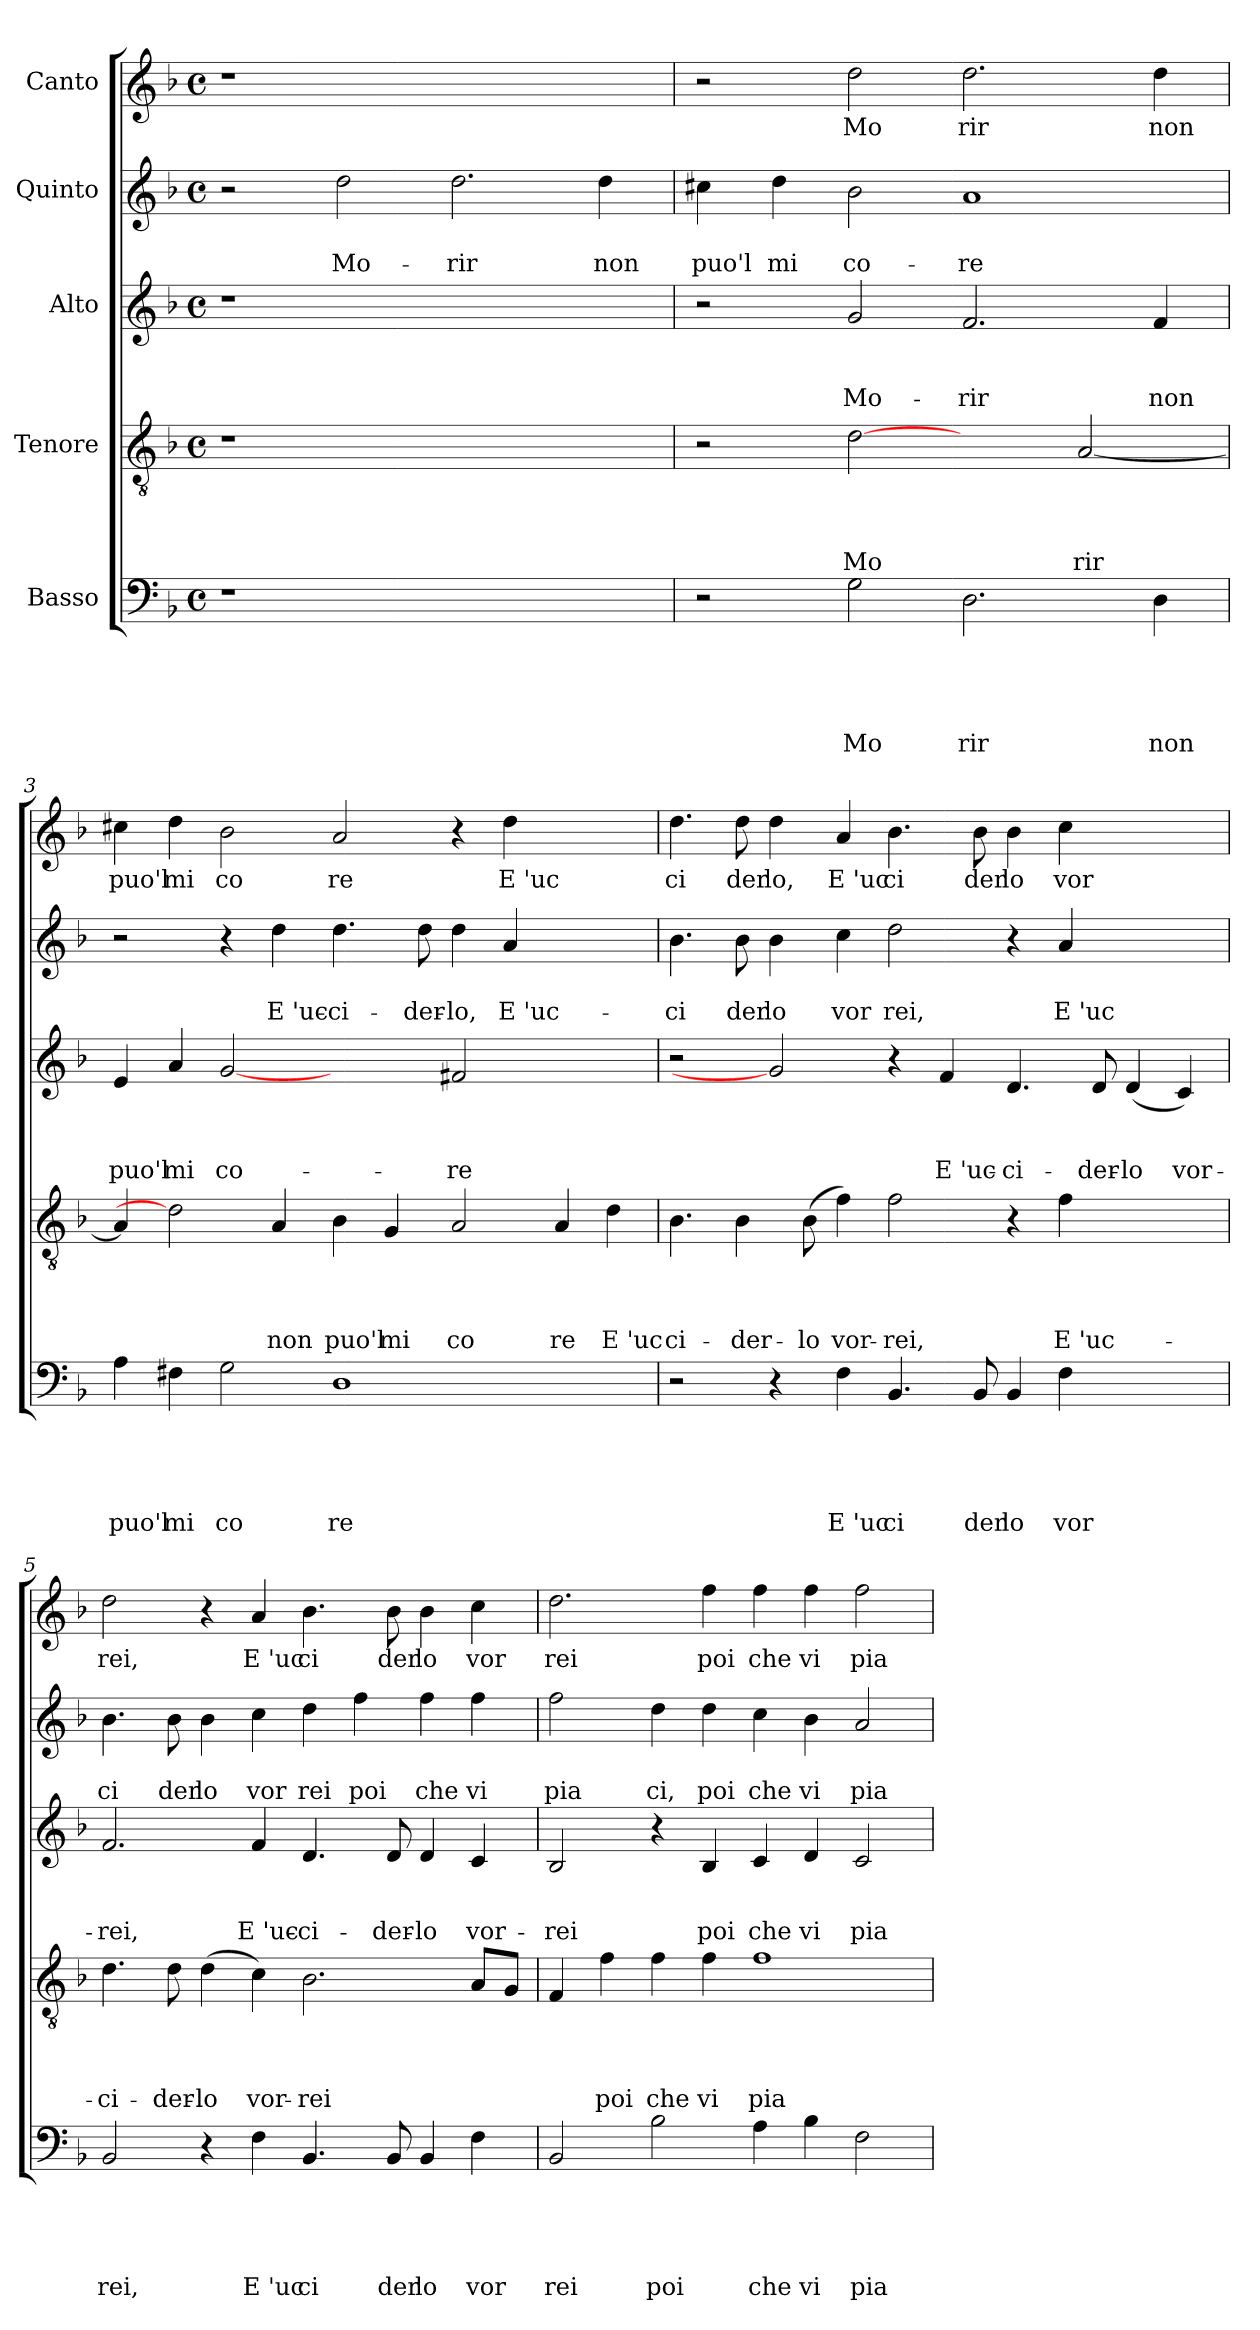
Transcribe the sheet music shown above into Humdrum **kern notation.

**kern	**text	**text	**text	**text	**text	**kern	**text	**text	**text	**text	**kern	**text	**text	**text	**kern	**text	**text	**kern	**text
*part5	*part5	*part5	*part5	*part5	*part5	*part4	*part4	*part4	*part4	*part4	*part3	*part3	*part3	*part3	*part2	*part2	*part2	*part1	*part1
*staff5	*staff5	*staff5	*staff5	*staff5	*staff5	*staff4	*staff4	*staff4	*staff4	*staff4	*staff3	*staff3	*staff3	*staff3	*staff2	*staff2	*staff2	*staff1	*staff1
*I"Basso	*	*	*	*	*	*I"Tenore	*	*	*	*	*I"Alto	*	*	*	*I"Quinto	*	*	*I"Canto	*
*clefF4	*	*	*	*	*	*clefGv2	*	*	*	*	*clefG2	*	*	*	*clefG2	*	*	*clefG2	*
*k[b-]	*	*	*	*	*	*k[b-]	*	*	*	*	*k[b-]	*	*	*	*k[b-]	*	*	*k[b-]	*
*F:	*	*	*	*	*	*F:	*	*	*	*	*F:	*	*	*	*F:	*	*	*F:	*
*M4/4	*	*	*	*	*	*M4/4	*	*	*	*	*M4/4	*	*	*	*M4/4	*	*	*M4/4	*
*met(c)	*	*	*	*	*	*met(c)	*	*	*	*	*met(c)	*	*	*	*met(c)	*	*	*met(c)	*
=1	=1	=1	=1	=1	=1	=1	=1	=1	=1	=1	=1	=1	=1	=1	=1	=1	=1	=1	=1
1r	.	.	.	.	.	1r	.	.	.	.	1r	.	.	.	2r	.	.	1r	.
!	!	!	!	!	!	!	!	!	!	!	!	!	!	!	!	!	!LO:LY:b	!	!
.	.	.	.	.	.	.	.	.	.	.	.	.	.	.	2dd\	.	Mo-	.	.
!	!	!	!	!	!	!	!	!	!	!	!	!	!	!	!	!	!LO:LY:b	!	!
1ryy	.	.	.	.	.	1ryy	.	.	.	.	1ryy	.	.	.	2.dd\	.	-rir	1ryy	.
!	!	!	!	!	!	!	!	!	!	!	!	!	!	!	!	!	!LO:LY:b	!	!
.	.	.	.	.	.	.	.	.	.	.	.	.	.	.	4dd\	.	non	.	.
=2	=2	=2	=2	=2	=2	=2	=2	=2	=2	=2	=2	=2	=2	=2	=2	=2	=2	=2	=2
!	!	!	!	!	!	!	!	!	!	!	!	!	!	!	!	!	!LO:LY:b	!	!
2r	.	.	.	.	.	2r	.	.	.	.	2r	.	.	.	4cc#X\	.	puo'l	2r	.
!	!	!	!	!	!	!	!	!	!	!	!	!	!	!	!	!	!LO:LY:b	!	!
.	.	.	.	.	.	.	.	.	.	.	.	.	.	.	4dd\	.	mi	.	.
!	!	!	!	!	!LO:LY:b	!	!	!	!	!LO:LY:b	!	!	!	!LO:LY:b	!	!	!LO:LY:b	!	!LO:LY:b
2G\	.	.	.	.	Mo	[2d	.	.	.	Mo	2g/	.	.	Mo-	2b-\	.	co-	2dd\	Mo
!	!	!	!	!	!LO:LY:b	!	!	!	!	!	!	!	!	!LO:LY:b	!	!	!LO:LY:b	!	!LO:LY:b
2.D\	.	.	.	.	rir	2ryy	.	.	.	.	2.f/	.	.	-rir	1a	.	-re	2.dd\	rir
!	!	!	!	!	!	!	!	!	!	!LO:LY:b	!	!	!	!	!	!	!	!	!
.	.	.	.	.	.	[<2A/	.	.	.	rir	.	.	.	.	.	.	.	.	.
!	!	!	!	!	!LO:LY:b	!	!	!	!	!	!	!	!	!LO:LY:b	!	!	!	!	!LO:LY:b
4D\	.	.	.	.	non	.	.	.	.	.	4f/	.	.	non	.	.	.	4dd\	non
=3	=3	=3	=3	=3	=3	=3	=3	=3	=3	=3	=3	=3	=3	=3	=3	=3	=3	=3	=3
!	!	!	!	!	!LO:LY:b	!	!	!	!	!	!	!	!	!LO:LY:b	!	!	!	!	!LO:LY:b
4A\	.	.	.	.	puo'l	4A/]	.	.	.	.	4e/	.	.	puo'l	2r	.	.	4cc#X\	puo'l
!	!	!	!	!	!LO:LY:b	!	!	!	!	!	!	!	!	!LO:LY:b	!	!	!	!	!LO:LY:b
4F#X\	.	.	.	.	mi	2d]	.	.	.	.	4a/	.	.	mi	.	.	.	4dd\	mi
!	!	!	!	!	!LO:LY:b	!	!	!	!	!	!	!	!	!LO:LY:b	!	!	!	!	!LO:LY:b
2G\	.	.	.	.	co	.	.	.	.	.	[2g	.	.	co-	4r	.	.	2b-\	co
!	!	!	!	!	!	!	!	!	!	!LO:LY:b	!	!	!	!	!	!	!LO:LY:b:rj	!	!
.	.	.	.	.	.	4A/	.	.	.	non	.	.	.	.	4dd\	.	E 'uc-	.	.
!	!	!	!	!	!LO:LY:b	!	!	!	!	!LO:LY:b	!	!	!	!	!	!	!LO:LY:b	!	!LO:LY:b
1D	.	.	.	.	re	4B-\	.	.	.	puo'l	2ryy	.	.	.	4.dd\	.	-ci-	2a/	re
!	!	!	!	!	!	!	!	!	!	!LO:LY:b	!	!	!	!	!	!	!	!	!
.	.	.	.	.	.	4G/	.	.	.	mi	.	.	.	.	.	.	.	.	.
!	!	!	!	!	!	!	!	!	!	!	!	!	!	!	!	!	!LO:LY:b	!	!
.	.	.	.	.	.	.	.	.	.	.	.	.	.	.	8dd\	.	-der-	.	.
!	!	!	!	!	!	!	!	!	!	!LO:LY:b	!	!	!	!LO:LY:b	!	!	!LO:LY:b	!	!
.	.	.	.	.	.	2A/	.	.	.	co	2f#X/	.	.	-re	4dd\	.	-lo,	4r	.
!	!	!	!	!	!	!	!	!	!	!	!	!	!	!	!	!	!LO:LY:b:rj	!	!LO:LY:b:rj
.	.	.	.	.	.	.	.	.	.	.	.	.	.	.	4a/	.	E 'uc-	4dd\	E 'uc
!	!	!	!	!	!	!	!	!	!	!LO:LY:b	!	!	!	!	!	!	!	!	!
2ryy	.	.	.	.	.	4A/	.	.	.	re	2ryy	.	.	.	2ryy	.	.	2ryy	.
!	!	!	!	!	!	!	!	!	!	!LO:LY:b:rj	!	!	!	!	!	!	!	!	!
.	.	.	.	.	.	4d\	.	.	.	E 'uc	.	.	.	.	.	.	.	.	.
!!LO:LB:g=z
=4	=4	=4	=4	=4	=4	=4	=4	=4	=4	=4	=4	=4	=4	=4	=4	=4	=4	=4	=4
!	!	!	!	!	!	!	!	!	!	!LO:LY:b	!	!	!	!	!	!	!LO:LY:b	!	!LO:LY:b
2r	.	.	.	.	.	4.B-\	.	.	.	ci-	2r	.	.	.	4.b-\	.	-ci	4.dd\	ci
!	!	!	!	!	!	!	!	!	!	!LO:LY:b	!	!	!	!	!	!	!LO:LY:b	!	!LO:LY:b
.	.	.	.	.	.	4B-\	.	.	.	-der-	.	.	.	.	8b-\	.	der	8dd\	der
!	!	!	!	!	!	!	!	!	!	!	!	!	!	!	!	!	!LO:LY:b	!	!LO:LY:b
4r	.	.	.	.	.	.	.	.	.	.	2g]	.	.	.	4b-\	.	lo	4dd\	lo,
!	!	!	!	!	!	!	!	!	!	!LO:LY:b	!	!	!	!	!	!	!	!	!
.	.	.	.	.	.	(>8B-\	.	.	.	-lo	.	.	.	.	.	.	.	.	.
!	!	!	!	!	!LO:LY:b:rj	!	!	!	!	!LO:LY:b	!	!	!	!	!	!	!LO:LY:b	!	!LO:LY:b:rj
4F\	.	.	.	.	E 'uc	4f\)	.	.	.	vor-	.	.	.	.	4cc\	.	vor	4a/	E 'uc
!	!	!	!	!	!LO:LY:b	!	!	!	!	!LO:LY:b	!	!	!	!	!	!	!LO:LY:b	!	!LO:LY:b
4.BB-/	.	.	.	.	ci	2f\	.	.	.	-rei,	4r	.	.	.	2dd\	.	rei,	4.b-\	ci
!	!	!	!	!	!	!	!	!	!	!	!	!	!	!LO:LY:b:rj	!	!	!	!	!
.	.	.	.	.	.	.	.	.	.	.	4f/	.	.	E 'uc-	.	.	.	.	.
!	!	!	!	!	!LO:LY:b	!	!	!	!	!	!	!	!	!	!	!	!	!	!LO:LY:b
8BB-/	.	.	.	.	der	.	.	.	.	.	.	.	.	.	.	.	.	8b-\	der
!	!	!	!	!	!LO:LY:b	!	!	!	!	!	!	!	!	!LO:LY:b	!	!	!	!	!LO:LY:b
4BB-/	.	.	.	.	lo	4r	.	.	.	.	4.d/	.	.	-ci-	4r	.	.	4b-\	lo
!	!	!	!	!	!LO:LY:b	!	!	!	!	!LO:LY:b:rj	!	!	!	!	!	!	!LO:LY:b:rj	!	!LO:LY:b
4F\	.	.	.	.	vor	4f\	.	.	.	E 'uc-	.	.	.	.	4a/	.	E 'uc	4cc\	vor
!	!	!	!	!	!	!	!	!	!	!	!	!	!	!LO:LY:b	!	!	!	!	!
.	.	.	.	.	.	.	.	.	.	.	8d/	.	.	-der-	.	.	.	.	.
!	!	!	!	!	!	!	!	!	!	!	!	!	!	!LO:LY:b	!	!	!	!	!
2ryy	.	.	.	.	.	2ryy	.	.	.	.	(4d/	.	.	-lo	2ryy	.	.	2ryy	.
!	!	!	!	!	!	!	!	!	!	!	!	!	!	!LO:LY:b	!	!	!	!	!
.	.	.	.	.	.	.	.	.	.	.	4c/)	.	.	vor-	.	.	.	.	.
=5	=5	=5	=5	=5	=5	=5	=5	=5	=5	=5	=5	=5	=5	=5	=5	=5	=5	=5	=5
!	!	!	!	!	!LO:LY:b	!	!	!	!	!LO:LY:b	!	!	!	!LO:LY:b	!	!	!LO:LY:b	!	!LO:LY:b
2BB-/	.	.	.	.	rei,	4.d\	.	.	.	-ci-	2.f/	.	.	-rei,	4.b-\	.	ci	2dd\	rei,
!	!	!	!	!	!	!	!	!	!	!LO:LY:b	!	!	!	!	!	!	!LO:LY:b	!	!
.	.	.	.	.	.	8d\	.	.	.	-der-	.	.	.	.	8b-\	.	der	.	.
!	!	!	!	!	!	!	!	!	!	!LO:LY:b	!	!	!	!	!	!	!LO:LY:b	!	!
4r	.	.	.	.	.	(>4d\	.	.	.	-lo	.	.	.	.	4b-\	.	lo	4r	.
!	!	!	!	!	!LO:LY:b:rj	!	!	!	!	!LO:LY:b	!	!	!	!LO:LY:b:rj	!	!	!LO:LY:b	!	!LO:LY:b:rj
4F\	.	.	.	.	E 'uc	4c\)	.	.	.	vor-	4f/	.	.	E 'uc-	4cc\	.	vor	4a/	E 'uc
!	!	!	!	!	!LO:LY:b	!	!	!	!	!LO:LY:b	!	!	!	!LO:LY:b	!	!	!LO:LY:b	!	!LO:LY:b
4.BB-/	.	.	.	.	ci	2.B-\	.	.	.	-rei	4.d/	.	.	-ci-	4dd\	.	rei	4.b-\	ci
!	!	!	!	!	!	!	!	!	!	!	!	!	!	!	!	!	!LO:LY:b	!	!
.	.	.	.	.	.	.	.	.	.	.	.	.	.	.	4ff\	.	poi	.	.
!	!	!	!	!	!LO:LY:b	!	!	!	!	!	!	!	!	!LO:LY:b	!	!	!	!	!LO:LY:b
8BB-/	.	.	.	.	der	.	.	.	.	.	8d/	.	.	-der-	.	.	.	8b-\	der
!	!	!	!	!	!LO:LY:b	!	!	!	!	!	!	!	!	!LO:LY:b	!	!	!LO:LY:b	!	!LO:LY:b
4BB-/	.	.	.	.	lo	.	.	.	.	.	4d/	.	.	-lo	4ff\	.	che	4b-\	lo
!	!	!	!	!	!LO:LY:b	!	!	!	!	!	!	!	!	!LO:LY:b	!	!	!LO:LY:b	!	!LO:LY:b
4F\	.	.	.	.	vor	8A/L	.	.	.	.	4c/	.	.	vor-	4ff\	.	vi	4cc\	vor
.	.	.	.	.	.	8G/J	.	.	.	.	.	.	.	.	.	.	.	.	.
=6	=6	=6	=6	=6	=6	=6	=6	=6	=6	=6	=6	=6	=6	=6	=6	=6	=6	=6	=6
!	!	!	!	!	!LO:LY:b	!	!	!	!	!	!	!	!	!LO:LY:b	!	!	!LO:LY:b	!	!LO:LY:b
2BB-/	.	.	.	.	rei	4F/	.	.	.	.	2B-/	.	.	-rei	2ff\	.	pia	2.dd\	rei
!	!	!	!	!	!	!	!	!	!	!LO:LY:b	!	!	!	!	!	!	!	!	!
.	.	.	.	.	.	4f\	.	.	.	poi	.	.	.	.	.	.	.	.	.
!	!	!	!	!	!LO:LY:b	!	!	!	!	!LO:LY:b	!	!	!	!	!	!	!LO:LY:b	!	!
2B-\	.	.	.	.	poi	4f\	.	.	.	che	4r	.	.	.	4dd\	.	ci,	.	.
!	!	!	!	!	!	!	!	!	!	!LO:LY:b	!	!	!	!LO:LY:b	!	!	!LO:LY:b	!	!LO:LY:b
.	.	.	.	.	.	4f\	.	.	.	vi	4B-/	.	.	poi	4dd\	.	poi	4ff\	poi
!	!	!	!	!	!LO:LY:b	!	!	!	!	!LO:LY:b	!	!	!	!LO:LY:b	!	!	!LO:LY:b	!	!LO:LY:b
4A\	.	.	.	.	che	1f	.	.	.	pia-	4c/	.	.	che	4cc\	.	che	4ff\	che
!	!	!	!	!	!LO:LY:b	!	!	!	!	!	!	!	!	!LO:LY:b	!	!	!LO:LY:b	!	!LO:LY:b
4B-\	.	.	.	.	vi	.	.	.	.	.	4d/	.	.	vi	4b-\	.	vi	4ff\	vi
!	!	!	!	!	!LO:LY:b	!	!	!	!	!	!	!	!	!LO:LY:b	!	!	!LO:LY:b	!	!LO:LY:b
2F\	.	.	.	.	pia	.	.	.	.	.	2c/	.	.	pia-	2a/	.	pia	2ff\	pia
=	=	=	=	=	=	=	=	=	=	=	=	=	=	=	=	=	=	=	=
*-	*-	*-	*-	*-	*-	*-	*-	*-	*-	*-	*-	*-	*-	*-	*-	*-	*-	*-	*-
